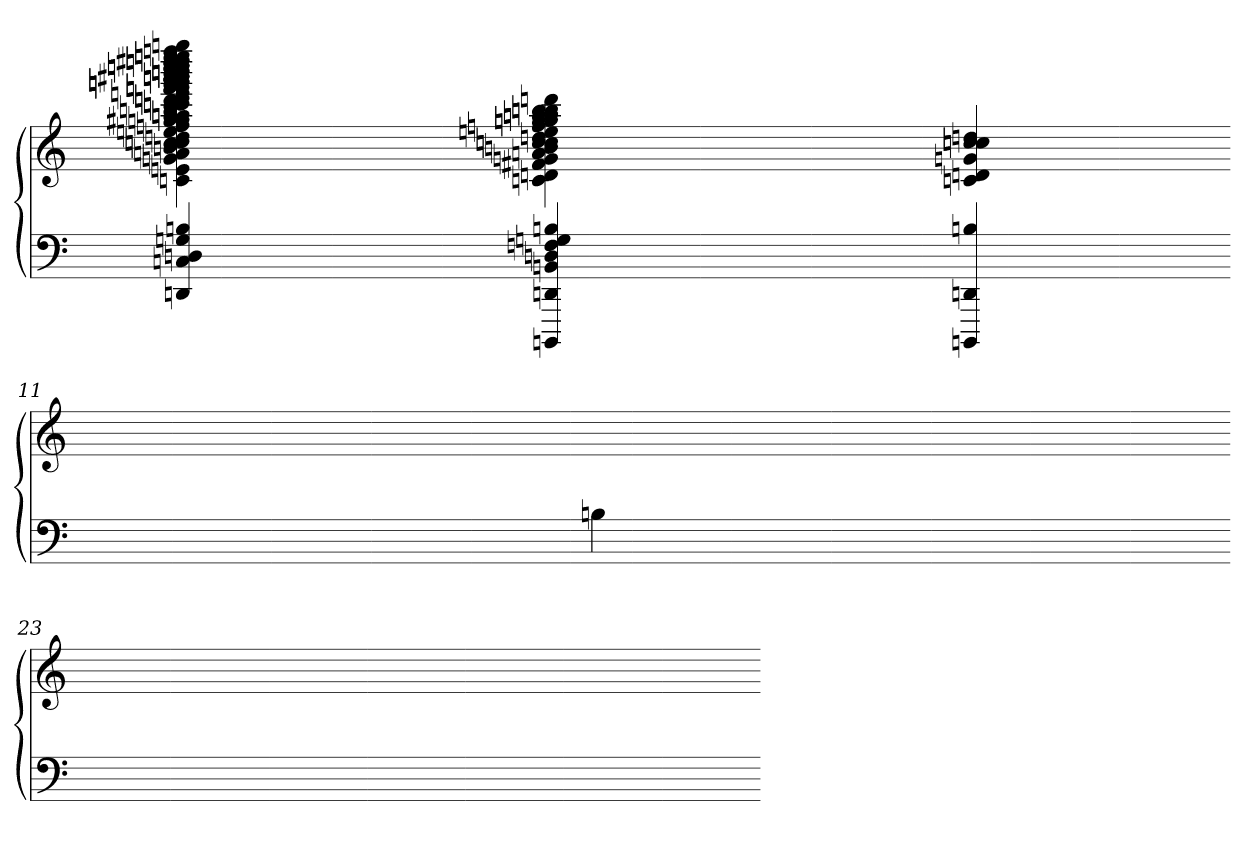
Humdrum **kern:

**kern	**kern
*part1	*part1
*staff2	*staff1
*clefF4	*clefG2
*k[]	*k[]
=1	=1
4DDn 4Cn 4Dn 4Gn 4Bn	4cn 4en 4gn 4an 4bn 4ccn 4ccn 4ddn 4een 4ffn 4ggn 4gg#X 4aan 4aan 4bbn 4cccn 4cccn 4dddn 4dddn 4eeen 4fffn 4fffn 4fffn 4gggn 4gggn 4gggn 4aaan 4aaan 4aaan 4aaa#X 4aaan 4bbbn 4bbbn 4bbbn 4ccccn 4ccccn 4ccccn 4ccccn 4ddddn 4ddddn 4dddd#X 4ddddn 4eeeen 4eeeen 4ffffn 4ggggn
=2-	=2-
1ryy	1ryy
=3-	=3-
1ryy	1ryy
=4-	=4-
4BBBBn 4DDn 4BBn 4Dn 4Fn 4Gn 4Bn	4cn 4dn 4f#X 4gn 4an 4bn 4ccn 4ccn 4ddn 4een 4ffn 4ggn 4ggn 4aan 4aan 4aan 4bbn 4bbn 4dddn
=5-	=5-
1ryy	1ryy
=6-	=6-
1ryy	1ryy
=7-	=7-
1ryy	1ryy
=8-	=8-
4BBBBn 4DDn 4Bn	4cn 4dn 4gn 4ccn 4ccn 4ddn
=9-	=9-
1ryy	1ryy
=10-	=10-
1ryy	1ryy
=11-	=11-
1ryy	1ryy
=12-	=12-
1ryy	1ryy
=13-	=13-
1ryy	1ryy
=14-	=14-
1ryy	1ryy
=15-	=15-
1ryy	1ryy
=16-	=16-
4Bn	4ryy
=17-	=17-
1ryy	1ryy
=18-	=18-
1ryy	1ryy
=19-	=19-
1ryy	1ryy
=20-	=20-
1ryy	1ryy
=21-	=21-
1ryy	1ryy
=22-	=22-
1ryy	1ryy
=23-	=23-
1ryy	1ryy
=24-	=24-
1ryy	1ryy
=25-	=25-
1ryy	1ryy
=26-	=26-
1ryy	1ryy
=27-	=27-
1ryy	1ryy
=28-	=28-
1ryy	1ryy
=29-	=29-
1ryy	1ryy
=-	=-
*-	*-
